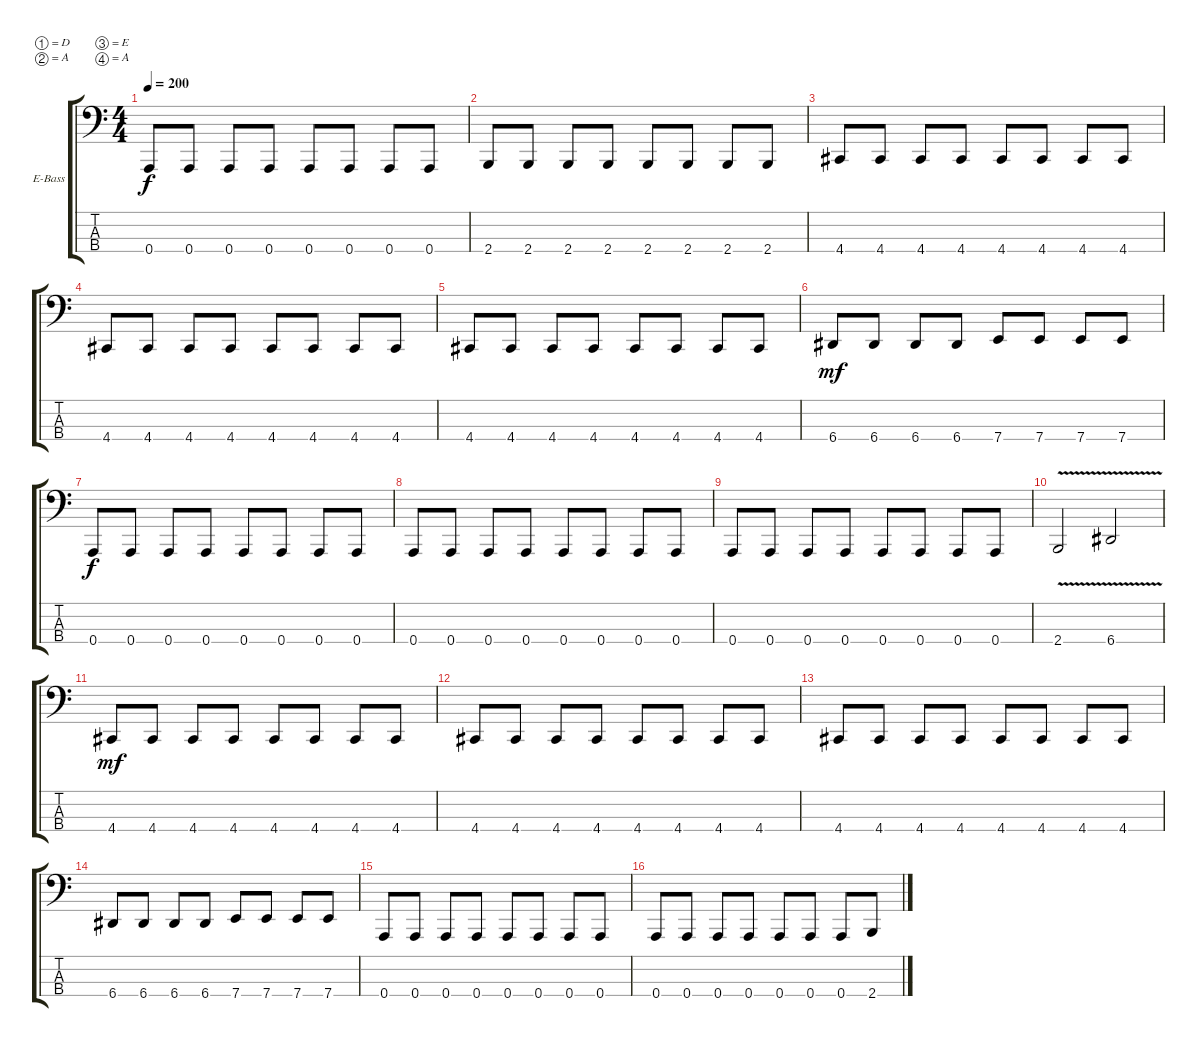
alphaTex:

\bracketExtendMode groupsimilarinstruments
\firstSystemTrackNameOrientation horizontal
\otherSystemsTrackNameOrientation horizontal
\track ("Alcoolique" "E-Bass") {instrument electricbassfinger}
\staff {score tabs}
\tuning (D2 A1 E1 A0)
\ts (4 4)
\tempo 200
\clef f4
\ks c
0.4.8{dy f} 0.4.8 0.4.8 0.4.8 0.4.8 0.4.8 0.4.8 0.4.8 |
2.4.8 2.4.8 2.4.8 2.4.8 2.4.8 2.4.8 2.4.8 2.4.8 |
4.4.8 4.4.8 4.4.8 4.4.8 4.4.8 4.4.8 4.4.8 4.4.8 |
4.4.8 4.4.8 4.4.8 4.4.8 4.4.8 4.4.8 4.4.8 4.4.8 |
4.4.8 4.4.8 4.4.8 4.4.8 4.4.8 4.4.8 4.4.8 4.4.8 |
6.4.8{dy mf} 6.4.8 6.4.8 6.4.8 7.4.8 7.4.8 7.4.8 7.4.8 |
0.4.8{dy f} 0.4.8 0.4.8 0.4.8 0.4.8 0.4.8 0.4.8 0.4.8 |
0.4.8 0.4.8 0.4.8 0.4.8 0.4.8 0.4.8 0.4.8 0.4.8 |
0.4.8 0.4.8 0.4.8 0.4.8 0.4.8 0.4.8 0.4.8 0.4.8 |
2.4{v}.2 6.4{v}.2 |
4.4.8{dy mf} 4.4.8 4.4.8 4.4.8 4.4.8 4.4.8 4.4.8 4.4.8 |
4.4.8 4.4.8 4.4.8 4.4.8 4.4.8 4.4.8 4.4.8 4.4.8 |
4.4.8 4.4.8 4.4.8 4.4.8 4.4.8 4.4.8 4.4.8 4.4.8 |
6.4.8 6.4.8 6.4.8 6.4.8 7.4.8 7.4.8 7.4.8 7.4.8 |
0.4.8 0.4.8 0.4.8 0.4.8 0.4.8 0.4.8 0.4.8 0.4.8 |
0.4.8 0.4.8 0.4.8 0.4.8 0.4.8 0.4.8 0.4.8 2.4.8
